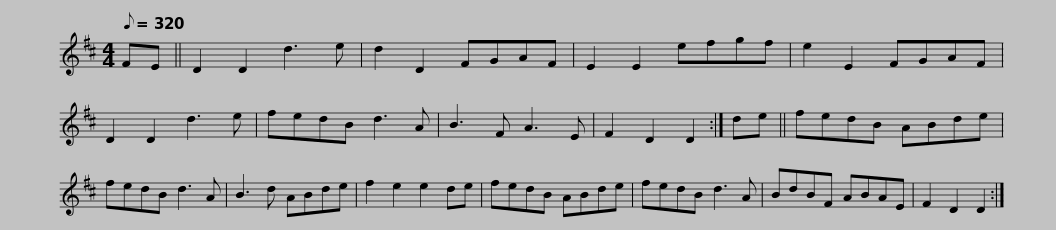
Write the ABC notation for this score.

X:1
L:1/8
Q:1/8=320
M:4/4
I:linebreak $
K:D
V:1 treble
V:1
 FE || D2 D2 d3 e | d2 D2 FGAF | E2 E2 efgf | e2 E2 FGAF | %5
 D2 D2 d3 e | fedB d3 A | B3 F A3 E |$ F2 D2 D2 :| de || %10
 fedB ABde | fedB d3 A | B3 d ABde | f2 e2 e2 de | fedB ABde |$ %15
 fedB d3 A | BdBF ABAE | F2 D2 D2 :| %18
